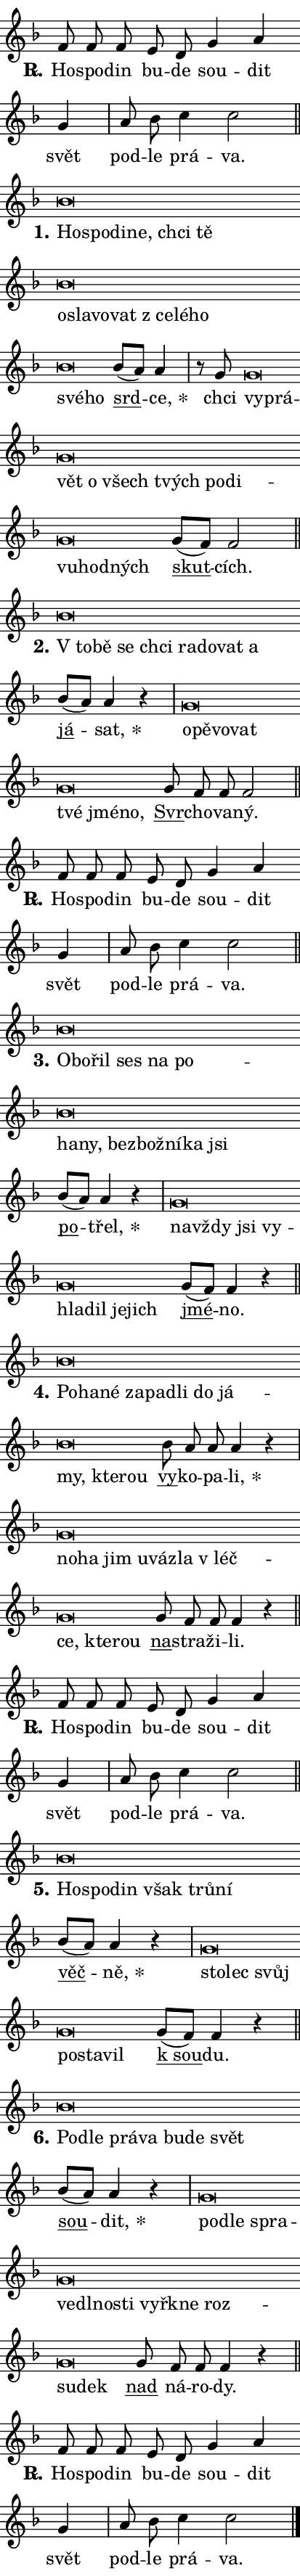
\version "2.22.1"
\header { tagline = "" }
\paper {
  indent = 0\cm
  top-margin = 0\cm
  right-margin = 0\cm
  bottom-margin = 0\cm
  left-margin = 0\cm
  paper-width = 7\cm
  page-breaking = #ly:one-page-breaking
  system-system-spacing.basic-distance = #11
  score-system-spacing.basic-distance = #11
  ragged-last = ##f
}


%% Author: Thomas Morley
%% https://lists.gnu.org/archive/html/lilypond-user/2020-05/msg00002.html
#(define (line-position grob)
"Returns position of @var[grob} in current system:
   @code{'start}, if at first time-step
   @code{'end}, if at last time-step
   @code{'middle} otherwise
"
  (let* ((col (ly:item-get-column grob))
         (ln (ly:grob-object col 'left-neighbor))
         (rn (ly:grob-object col 'right-neighbor))
         (col-to-check-left (if (ly:grob? ln) ln col))
         (col-to-check-right (if (ly:grob? rn) rn col))
         (break-dir-left
           (and
             (ly:grob-property col-to-check-left 'non-musical #f)
             (ly:item-break-dir col-to-check-left)))
         (break-dir-right
           (and
             (ly:grob-property col-to-check-right 'non-musical #f)
             (ly:item-break-dir col-to-check-right))))
        (cond ((eqv? 1 break-dir-left) 'start)
              ((eqv? -1 break-dir-right) 'end)
              (else 'middle))))

#(define (tranparent-at-line-position vctor)
  (lambda (grob)
  "Relying on @code{line-position} select the relevant enry from @var{vctor}.
Used to determine transparency,"
    (case (line-position grob)
      ((end) (not (vector-ref vctor 0)))
      ((middle) (not (vector-ref vctor 1)))
      ((start) (not (vector-ref vctor 2))))))

noteHeadBreakVisibility =
#(define-music-function (break-visibility)(vector?)
"Makes @code{NoteHead}s transparent relying on @var{break-visibility}"
#{
  \override NoteHead.transparent =
    #(tranparent-at-line-position break-visibility)
#})

#(define delete-ledgers-for-transparent-note-heads
  (lambda (grob)
    "Reads whether a @code{NoteHead} is transparent.
If so this @code{NoteHead} is removed from @code{'note-heads} from
@var{grob}, which is supposed to be @code{LedgerLineSpanner}.
As a result ledgers are not printed for this @code{NoteHead}"
    (let* ((nhds-array (ly:grob-object grob 'note-heads))
           (nhds-list
             (if (ly:grob-array? nhds-array)
                 (ly:grob-array->list nhds-array)
                 '()))
           ;; Relies on the transparent-property being done before
           ;; Staff.LedgerLineSpanner.after-line-breaking is executed.
           ;; This is fragile ...
           (to-keep
             (remove
               (lambda (nhd)
                 (ly:grob-property nhd 'transparent #f))
               nhds-list)))
      ;; TODO find a better method to iterate over grob-arrays, similiar
      ;; to filter/remove etc for lists
      ;; For now rebuilt from scratch
      (set! (ly:grob-object grob 'note-heads)  '())
      (for-each
        (lambda (nhd)
          (ly:pointer-group-interface::add-grob grob 'note-heads nhd))
        to-keep))))

hideNotes = {
  \noteHeadBreakVisibility #begin-of-line-visible
}
unHideNotes = {
  \noteHeadBreakVisibility #all-visible
}

% work-around for resetting accidentals
% https://lilypond.org/doc/v2.23/Documentation/notation/displaying-rhythms#unmetered-music
cadenzaMeasure = {
  \cadenzaOff
  \partial 1024 s1024
  \cadenzaOn
}

#(define-markup-command (accent layout props text) (markup?)
  "Underline accented syllable"
  (interpret-markup layout props
    #{\markup \override #'(offset . 4.3) \underline { #text }#}))

responsum = \markup \concat {
  "R" \hspace #-1.05 \path #0.1 #'((moveto 0 0.07) (lineto 0.9 0.8)) \hspace #0.05 "."
}

\layout {
    \context {
        \Staff
        \remove "Time_signature_engraver"
        \override LedgerLineSpanner.after-line-breaking = #delete-ledgers-for-transparent-note-heads
    }
    \context {
        \Voice {
            \override NoteHead.output-attributes = #'((class . "notehead"))
            \override Hairpin.height = #0.55
        }
    }
    \context {
        \Lyrics {
            \override StanzaNumber.output-attributes = #'((class . "stanzanumber"))
            \override LyricSpace.minimum-distance = #0.9
            \override LyricText.font-name = #"TeX Gyre Schola"
            \override LyricText.font-size = 1
            \override StanzaNumber.font-name = #"TeX Gyre Schola Bold"
            \override StanzaNumber.font-size = 1
        }
    }
}

% magnetic-lyrics.ily
%
%   written by
%     Jean Abou Samra <jean@abou-samra.fr>
%     Werner Lemberg <wl@gnu.org>
%
%   adapted by
%     Jiri Hon <jiri.hon@gmail.com>
%
% Version 2022-Apr-15

% https://www.mail-archive.com/lilypond-user@gnu.org/msg149350.html

#(define (Left_hyphen_pointer_engraver context)
   "Collect syllable-hyphen-syllable occurrences in lyrics and store
them in properties.  This engraver only looks to the left.  For
example, if the lyrics input is @code{foo -- bar}, it does the
following.

@itemize @bullet
@item
Set the @code{text} property of the @code{LyricHyphen} grob between
@q{foo} and @q{bar} to @code{foo}.

@item
Set the @code{left-hyphen} property of the @code{LyricText} grob with
text @q{foo} to the @code{LyricHyphen} grob between @q{foo} and
@q{bar}.
@end itemize

Use this auxiliary engraver in combination with the
@code{lyric-@/text::@/apply-@/magnetic-@/offset!} hook."
   (let ((hyphen #f)
         (text #f))
     (make-engraver
      (acknowledgers
       ((lyric-syllable-interface engraver grob source-engraver)
        (set! text grob)))
      (end-acknowledgers
       ((lyric-hyphen-interface engraver grob source-engraver)
        ;(when (not (grob::has-interface grob 'lyric-space-interface))
          (set! hyphen grob)));)
      ((stop-translation-timestep engraver)
       (when (and text hyphen)
         (ly:grob-set-object! text 'left-hyphen hyphen))
       (set! text #f)
       (set! hyphen #f)))))

#(define (lyric-text::apply-magnetic-offset! grob)
   "If the space between two syllables is less than the value in
property @code{LyricText@/.details@/.squash-threshold}, move the right
syllable to the left so that it gets concatenated with the left
syllable.

Use this function as a hook for
@code{LyricText@/.after-@/line-@/breaking} if the
@code{Left_@/hyphen_@/pointer_@/engraver} is active."
   (let ((hyphen (ly:grob-object grob 'left-hyphen #f)))
     (when hyphen
       (let ((left-text (ly:spanner-bound hyphen LEFT)))
         (when (grob::has-interface left-text 'lyric-syllable-interface)
           (let* ((common (ly:grob-common-refpoint grob left-text X))
                  (this-x-ext (ly:grob-extent grob common X))
                  (left-x-ext
                   (begin
                     ;; Trigger magnetism for left-text.
                     (ly:grob-property left-text 'after-line-breaking)
                     (ly:grob-extent left-text common X)))
                  ;; `delta` is the gap width between two syllables.
                  (delta (- (interval-start this-x-ext)
                            (interval-end left-x-ext)))
                  (details (ly:grob-property grob 'details))
                  (threshold (assoc-get 'squash-threshold details 0.2)))
             (when (< delta threshold)
               (let* (;; We have to manipulate the input text so that
                      ;; ligatures crossing syllable boundaries are not
                      ;; disabled.  For languages based on the Latin
                      ;; script this is essentially a beautification.
                      ;; However, for non-Western scripts it can be a
                      ;; necessity.
                      (lt (ly:grob-property left-text 'text))
                      (rt (ly:grob-property grob 'text))
                      (is-space (grob::has-interface hyphen 'lyric-space-interface))
                      (space (if is-space " " ""))
                      (space-markup (grob-interpret-markup grob " "))
                      (space-size (interval-length (ly:stencil-extent space-markup X)))
                      (extra-delta (if is-space space-size 0))
                      ;; Append new syllable.
                      (ltrt-space (if (and (string? lt) (string? rt))
                                (string-append lt space rt)
                                (make-concat-markup (list lt space rt))))
                      ;; Right-align `ltrt` to the right side.
                      (ltrt-space-markup (grob-interpret-markup
                               grob
                               (make-translate-markup
                                (cons (interval-length this-x-ext) 0)
                                (make-right-align-markup ltrt-space)))))
                 (begin
                   ;; Don't print `left-text`.
                   (ly:grob-set-property! left-text 'stencil #f)
                   ;; Set text and stencil (which holds all collected
                   ;; syllables so far) and shift it to the left.
                   (ly:grob-set-property! grob 'text ltrt-space)
                   (ly:grob-set-property! grob 'stencil ltrt-space-markup)
                   (ly:grob-translate-axis! grob (- (- delta extra-delta)) X))))))))))


#(define (lyric-hyphen::displace-bounds-first grob)
   ;; Make very sure this callback isn't triggered too early.
   (let ((left (ly:spanner-bound grob LEFT))
         (right (ly:spanner-bound grob RIGHT)))
     (ly:grob-property left 'after-line-breaking)
     (ly:grob-property right 'after-line-breaking)
     (ly:lyric-hyphen::print grob)))

squashThreshold = #0.4

\layout {
  \context {
    \Lyrics
    \consists #Left_hyphen_pointer_engraver
    \override LyricText.after-line-breaking =
      #lyric-text::apply-magnetic-offset!
    \override LyricHyphen.stencil = #lyric-hyphen::displace-bounds-first
    \override LyricText.details.squash-threshold = \squashThreshold
    \override LyricHyphen.minimum-distance = 0
    \override LyricHyphen.minimum-length = \squashThreshold
  }
}

squash = \override LyricText.details.squash-threshold = 9999
unSquash = \override LyricText.details.squash-threshold = \squashThreshold

left = \override LyricText.self-alignment-X = #LEFT
unLeft = \revert LyricText.self-alignment-X

starOffset = #(lambda (grob) 
                (let ((x_offset (ly:self-alignment-interface::aligned-on-x-parent grob)))
                  (if (= x_offset 0) 0 (+ x_offset 1.2))))

star = #(define-music-function (syllable)(string?)
"Append star separator at the end of a syllable"
#{
  \once \override LyricText.X-offset = #starOffset
  \lyricmode { \markup {
    #syllable
    \override #'((font-name . "TeX Gyre Schola Bold")) \hspace #0.2 \lower #0.65 \larger "*"
  } }
#})

starAccent = #(define-music-function (syllable)(string?)
"Append star separator at the end of a syllable and make accent"
#{
  \once \override LyricText.X-offset = #starOffset
  \lyricmode { \markup {
    \accent #syllable
    \override #'((font-name . "TeX Gyre Schola Bold")) \hspace #0.2 \lower #0.65 \larger "*"
  } }
#})

breath = #(define-music-function (syllable)(string?)
"Append breathing indicator at the end of a syllable"
#{
  \lyricmode { \markup { #syllable "+" } }
#})

optionalBreath = #(define-music-function (syllable)(string?)
"Append optional breathing indicator at the end of a syllable"
#{
  \lyricmode { \markup { #syllable "(+)" } }
#})


\score {
    <<
        \new Voice = "melody" { \cadenzaOn \key f \major \relative { f'8 f f e d \bar "" g4 a \bar "" g \cadenzaMeasure \bar "|" a8 bes c4 c2 \cadenzaMeasure \bar "||" \break }
\relative { bes'\breve*1/16 \hideNotes \breve*1/16 \bar "" \breve*1/16 \bar "" \breve*1/16 \bar "" \breve*1/16 \bar "" \breve*1/16 \bar "" \breve*1/16 \bar "" \breve*1/16 \bar "" \breve*1/16 \bar "" \breve*1/16 \bar "" \breve*1/16 \bar "" \breve*1/16 \bar "" \breve*1/16 \bar "" \breve*1/16 \breve*1/16 \bar "" \unHideNotes \bar "" bes8[( a)] a4 \cadenzaMeasure \bar "|" r8 g8 g\breve*1/16 \hideNotes \breve*1/16 \bar "" \breve*1/16 \bar "" \breve*1/16 \bar "" \breve*1/16 \bar "" \breve*1/16 \bar "" \breve*1/16 \bar "" \breve*1/16 \bar "" \breve*1/16 \bar "" \breve*1/16 \breve*1/16 \bar "" \unHideNotes \bar "" g8[( f)] f2 \cadenzaMeasure \bar "||" \break }
\relative { bes'\breve*1/16 \hideNotes \breve*1/16 \bar "" \breve*1/16 \bar "" \breve*1/16 \bar "" \breve*1/16 \bar "" \breve*1/16 \bar "" \breve*1/16 \breve*1/16 \bar "" \unHideNotes \bar "" bes8[( a)] a4 r \cadenzaMeasure \bar "|" g\breve*1/16 \hideNotes \breve*1/16 \bar "" \breve*1/16 \bar "" \breve*1/16 \bar "" \breve*1/16 \bar "" \breve*1/16 \breve*1/16 \bar "" \unHideNotes \bar "" g8 f f f2 \cadenzaMeasure \bar "||" \break }
\relative { f'8 f f e d \bar "" g4 a \bar "" g \cadenzaMeasure \bar "|" a8 bes c4 c2 \cadenzaMeasure \bar "||" \break }
\relative { bes'\breve*1/16 \hideNotes \breve*1/16 \bar "" \breve*1/16 \bar "" \breve*1/16 \bar "" \breve*1/16 \bar "" \breve*1/16 \bar "" \breve*1/16 \bar "" \breve*1/16 \bar "" \breve*1/16 \bar "" \breve*1/16 \bar "" \breve*1/16 \bar "" \breve*1/16 \breve*1/16 \bar "" \unHideNotes \bar "" bes8[( a)] a4 r \cadenzaMeasure \bar "|" g\breve*1/16 \hideNotes \breve*1/16 \bar "" \breve*1/16 \bar "" \breve*1/16 \bar "" \breve*1/16 \bar "" \breve*1/16 \bar "" \breve*1/16 \breve*1/16 \bar "" \unHideNotes \bar "" g8[( f)] f4 r \cadenzaMeasure \bar "||" \break }
\relative { bes'\breve*1/16 \hideNotes \breve*1/16 \bar "" \breve*1/16 \bar "" \breve*1/16 \bar "" \breve*1/16 \bar "" \breve*1/16 \bar "" \breve*1/16 \bar "" \breve*1/16 \bar "" \breve*1/16 \bar "" \breve*1/16 \breve*1/16 \bar "" \unHideNotes \bar "" bes8 a a a4 r \cadenzaMeasure \bar "|" g\breve*1/16 \hideNotes \breve*1/16 \bar "" \breve*1/16 \bar "" \breve*1/16 \bar "" \breve*1/16 \bar "" \breve*1/16 \bar "" \breve*1/16 \bar "" \breve*1/16 \bar "" \breve*1/16 \breve*1/16 \bar "" \unHideNotes \bar "" g8 f f f4 r \cadenzaMeasure \bar "||" \break }
\relative { f'8 f f e d \bar "" g4 a \bar "" g \cadenzaMeasure \bar "|" a8 bes c4 c2 \cadenzaMeasure \bar "||" \break }
\relative { bes'\breve*1/16 \hideNotes \breve*1/16 \bar "" \breve*1/16 \bar "" \breve*1/16 \bar "" \breve*1/16 \breve*1/16 \bar "" \unHideNotes \bar "" bes8[( a)] a4 r \cadenzaMeasure \bar "|" g\breve*1/16 \hideNotes \breve*1/16 \bar "" \breve*1/16 \bar "" \breve*1/16 \bar "" \breve*1/16 \breve*1/16 \bar "" \unHideNotes \bar "" g8[( f)] f4 r \cadenzaMeasure \bar "||" \break }
\relative { bes'\breve*1/16 \hideNotes \breve*1/16 \bar "" \breve*1/16 \bar "" \breve*1/16 \bar "" \breve*1/16 \bar "" \breve*1/16 \breve*1/16 \bar "" \unHideNotes \bar "" bes8[( a)] a4 r \cadenzaMeasure \bar "|" g\breve*1/16 \hideNotes \breve*1/16 \bar "" \breve*1/16 \bar "" \breve*1/16 \bar "" \breve*1/16 \bar "" \breve*1/16 \bar "" \breve*1/16 \bar "" \breve*1/16 \bar "" \breve*1/16 \bar "" \breve*1/16 \bar "" \breve*1/16 \breve*1/16 \bar "" \unHideNotes \bar "" g8 f f f4 r \cadenzaMeasure \bar "||" \break }
\relative { f'8 f f e d \bar "" g4 a \bar "" g \cadenzaMeasure \bar "|" a8 bes c4 c2 \cadenzaMeasure \bar "||" \break } \bar "|." }
        \new Lyrics \lyricsto "melody" { \lyricmode { \set stanza = \responsum
Ho -- spo -- din bu -- de sou -- dit svět pod -- le prá -- va.
\set stanza = "1."
\left Ho -- \squash spo -- di -- ne, chci tě o -- sla -- vo -- vat "z ce" -- lé -- ho své -- ho \unLeft \unSquash \markup \accent srd -- \star ce, chci \left vy -- \squash prá -- vět o všech tvých po -- di -- vu -- hod -- ných \unLeft \unSquash \markup \accent skut -- cích.
\set stanza = "2."
\left "V to" -- \squash bě se chci ra -- do -- vat a \unLeft \unSquash \markup \accent já -- \star sat, \left o -- \squash pě -- vo -- vat tvé jmé -- no, \unLeft \unSquash \markup \accent Svr -- cho -- va -- ný.
\set stanza = \responsum
Ho -- spo -- din bu -- de sou -- dit svět pod -- le prá -- va.
\set stanza = "3."
\left O -- \squash bo -- řil ses na po -- ha -- ny, bez -- bož -- ní -- ka jsi \unLeft \unSquash \markup \accent po -- \star třel, \left na -- \squash vždy jsi vy -- hla -- dil je -- jich \unLeft \unSquash \markup \accent jmé -- no.
\set stanza = "4."
\left Po -- \squash ha -- né za -- pad -- li do já -- my, kte -- rou \unLeft \unSquash \markup \accent vy -- ko -- pa -- \star li, \left no -- \squash ha jim u -- váz -- la "v léč" -- ce, kte -- rou \unLeft \unSquash \markup \accent na -- stra -- ži -- li.
\set stanza = \responsum
Ho -- spo -- din bu -- de sou -- dit svět pod -- le prá -- va.
\set stanza = "5."
\left Ho -- \squash spo -- din však trů -- ní \unLeft \unSquash \markup \accent věč -- \star ně, \left sto -- \squash lec svůj po -- sta -- vil \unLeft \unSquash \markup \accent "k sou" -- du.
\set stanza = "6."
\left Pod -- \squash le prá -- va bu -- de svět \unLeft \unSquash \markup \accent sou -- \star dit, \left pod -- \squash le spra -- ve -- dl -- no -- sti vy -- řkne roz -- su -- dek \unLeft \unSquash \markup \accent nad ná -- ro -- dy.
\set stanza = \responsum
Ho -- spo -- din bu -- de sou -- dit svět pod -- le prá -- va. } }
    >>
    \layout {}
}
